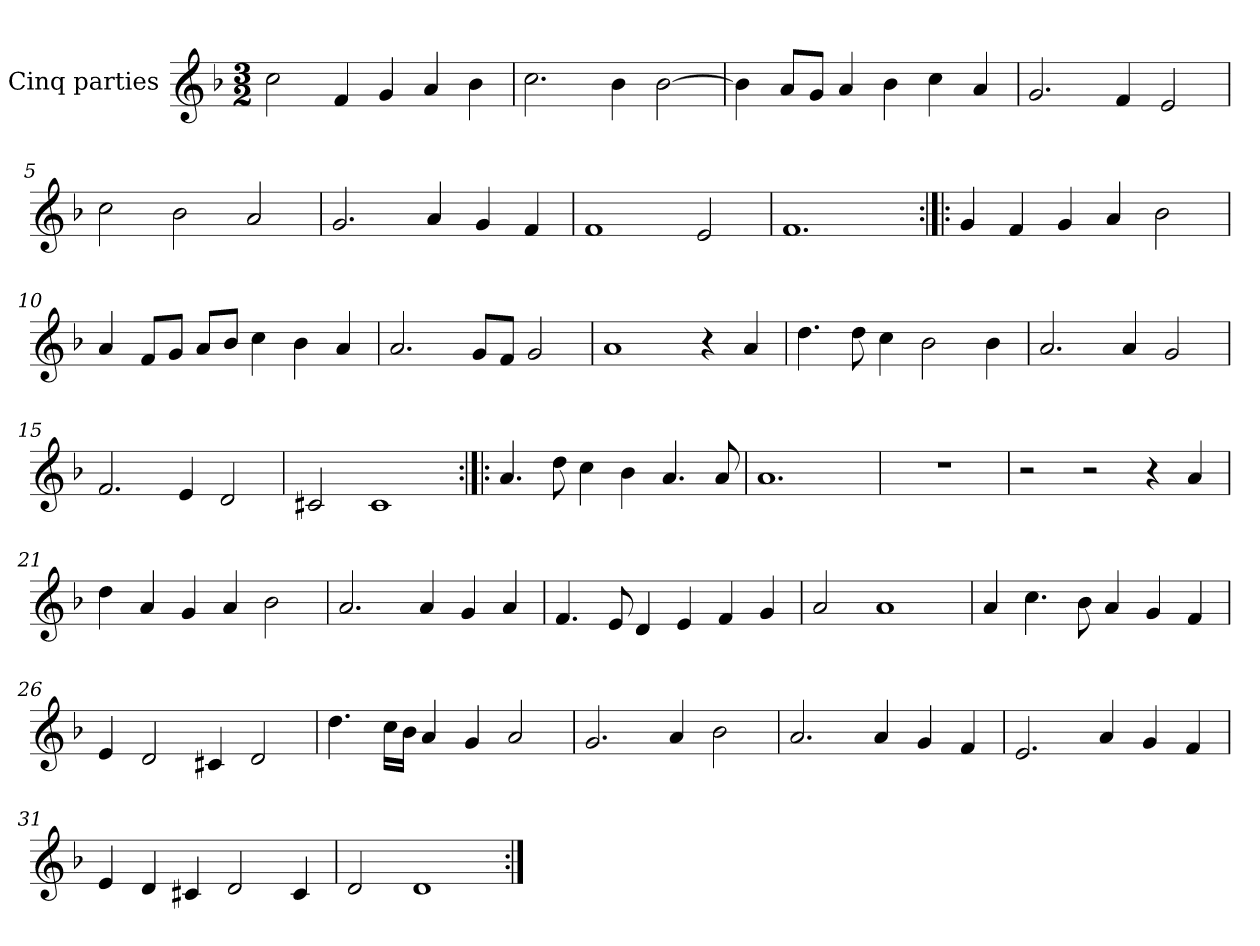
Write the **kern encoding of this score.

**kern
*part1
*staff1
*I"Cinq parties
*clefG2
*k[b-]
*M3/2
*MM180
=1
2cc\
4f/
4g/
4a/
4b-\
=2
2.cc\
4b-\
[2b-\
=3
4b-\]
8a/L
8g/J
4a/
4b-\
4cc\
4a/
=4
2.g/
4f/
2e/
=5
2cc\
2b-\
2a/
=6
2.g/
4a/
4g/
4f/
=7
1f
2e/
=8
1.f
=9:|!|:
4g/
4f/
4g/
4a/
2b-\
=10
4a/
8f/L
8g/J
8a/L
8b-/J
4cc\
4b-\
4a/
=11
2.a/
8g/L
8f/J
2g/
=12
1a
4r
4a/
=13
4.dd\
8dd\
4cc\
2b-\
4b-\
=14
2.a/
4a/
2g/
=15
2.f/
4e/
2d/
=16
2c#X/
1c#
=17:|!|:
4.a/
8dd\
4cc\
4b-\
4.a/
8a/
=18
1.a
=19
1.r
=20
2r
2r
4r
4a/
=21
4dd\
4a/
4g/
4a/
2b-\
=22
2.a/
4a/
4g/
4a/
=23
4.f/
8e/
4d/
4e/
4f/
4g/
=24
2a/
1a
=25
4a/
4.cc\
8b-\
4a/
4g/
4f/
=26
4e/
2d/
4c#X/
2d/
=27
4.dd\
16cc\LL
16b-\JJ
4a/
4g/
2a/
=28
2.g/
4a/
2b-\
=29
2.a/
4a/
4g/
4f/
=30
2.e/
4a/
4g/
4f/
=31
4e/
4d/
4c#X/
2d/
4c#/
=32
2d/
1d
=:|!
*-
